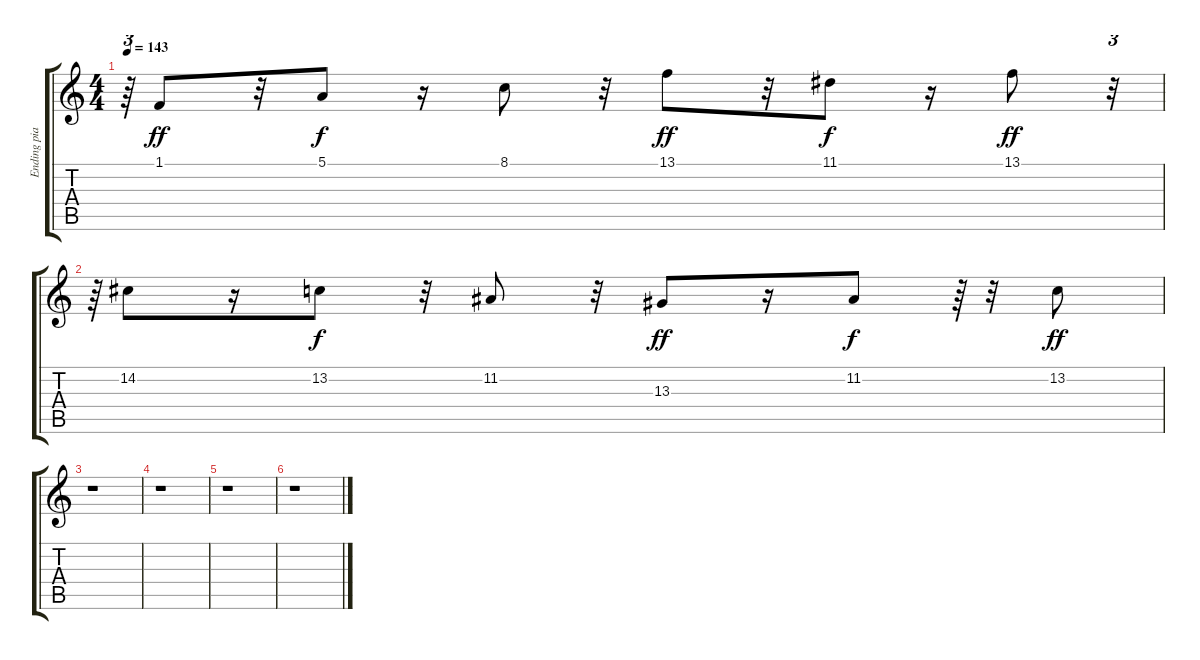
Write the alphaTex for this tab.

\track ("Ending piano solo" "Ending pia") {instrument electricgrandpiano}
\staff {score tabs}
\tuning (E4 B3 G3 D3 A2 E2) {hide}
\ts (4 4)
\tempo 143
\clef g2
\ks c
r.64{tu (3 2) dy f} 1.1.8{dy ff} r.32 5.1.8{dy f} r.16 8.1.8 r.32 13.1.8{dy ff} r.32 11.1.8{dy f} r.16 13.1.8{dy ff} r.32{tu (3 2)} |
r.64{tu (3 2)} 14.2.8 r.16 13.2.8{dy f} r.32 11.2.8 r.32 13.3.8{dy ff} r.16 11.2.8{dy f} r.64{tu (3 2)} r.32 13.2.8{dy ff} |
r.1 |
r.1 |
r.1 |
r.1
